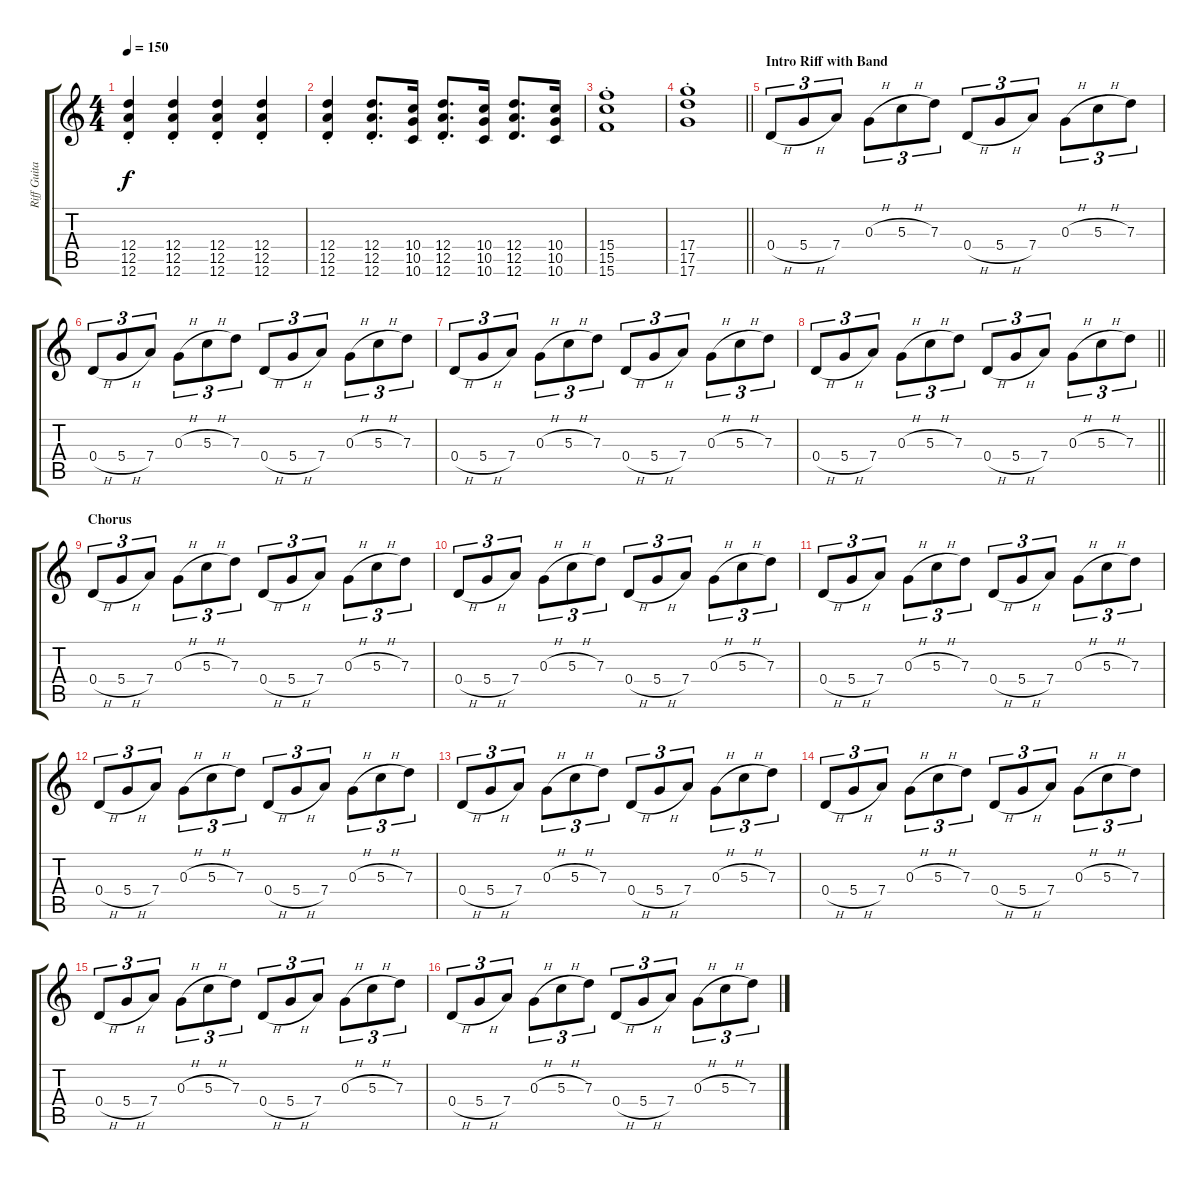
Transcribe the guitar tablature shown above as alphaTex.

\track ("Riff Guitar" "Riff Guita") {instrument distortionguitar}
\staff {score tabs}
\tuning (E4 B3 G3 D3 A2 D2) {hide}
\ts (4 4)
\tempo 150
\clef g2
\ks c
(12.4{st} 12.5{st} 12.6).4{dy f} (12.4{st} 12.5{st} 12.6).4 (12.4{st} 12.5{st} 12.6).4 (12.4{st} 12.5{st} 12.6).4 |
(12.4{st} 12.5{st} 12.6).4 (12.4{st} 12.5{st} 12.6).8{d} (10.4 10.5 10.6).16 (12.4{st} 12.5{st} 12.6).8{d} (10.4 10.5 10.6).16 (12.4 12.5 12.6).8{d} (10.4 10.5 10.6).16 |
(15.4{st} 15.5{st} 15.6).1 |
\barLineRight lightlight
(17.4{st} 17.5{st} 17.6).1 |
\section ("" "Intro Riff with Band")
0.4{h}.8{tu (3 2)} 5.4{h}.8{tu (3 2)} 7.4.8{tu (3 2)} 0.3{h}.8{tu (3 2)} 5.3{h}.8{tu (3 2)} 7.3.8{tu (3 2)} 0.4{h}.8{tu (3 2)} 5.4{h}.8{tu (3 2)} 7.4.8{tu (3 2)} 0.3{h}.8{tu (3 2)} 5.3{h}.8{tu (3 2)} 7.3.8{tu (3 2)} |
0.4{h}.8{tu (3 2)} 5.4{h}.8{tu (3 2)} 7.4.8{tu (3 2)} 0.3{h}.8{tu (3 2)} 5.3{h}.8{tu (3 2)} 7.3.8{tu (3 2)} 0.4{h}.8{tu (3 2)} 5.4{h}.8{tu (3 2)} 7.4.8{tu (3 2)} 0.3{h}.8{tu (3 2)} 5.3{h}.8{tu (3 2)} 7.3.8{tu (3 2)} |
0.4{h}.8{tu (3 2)} 5.4{h}.8{tu (3 2)} 7.4.8{tu (3 2)} 0.3{h}.8{tu (3 2)} 5.3{h}.8{tu (3 2)} 7.3.8{tu (3 2)} 0.4{h}.8{tu (3 2)} 5.4{h}.8{tu (3 2)} 7.4.8{tu (3 2)} 0.3{h}.8{tu (3 2)} 5.3{h}.8{tu (3 2)} 7.3.8{tu (3 2)} |
\barLineRight lightlight
0.4{h}.8{tu (3 2)} 5.4{h}.8{tu (3 2)} 7.4.8{tu (3 2)} 0.3{h}.8{tu (3 2)} 5.3{h}.8{tu (3 2)} 7.3.8{tu (3 2)} 0.4{h}.8{tu (3 2)} 5.4{h}.8{tu (3 2)} 7.4.8{tu (3 2)} 0.3{h}.8{tu (3 2)} 5.3{h}.8{tu (3 2)} 7.3.8{tu (3 2)} |
\section ("" "Chorus")
0.4{h}.8{tu (3 2)} 5.4{h}.8{tu (3 2)} 7.4.8{tu (3 2)} 0.3{h}.8{tu (3 2)} 5.3{h}.8{tu (3 2)} 7.3.8{tu (3 2)} 0.4{h}.8{tu (3 2)} 5.4{h}.8{tu (3 2)} 7.4.8{tu (3 2)} 0.3{h}.8{tu (3 2)} 5.3{h}.8{tu (3 2)} 7.3.8{tu (3 2)} |
0.4{h}.8{tu (3 2)} 5.4{h}.8{tu (3 2)} 7.4.8{tu (3 2)} 0.3{h}.8{tu (3 2)} 5.3{h}.8{tu (3 2)} 7.3.8{tu (3 2)} 0.4{h}.8{tu (3 2)} 5.4{h}.8{tu (3 2)} 7.4.8{tu (3 2)} 0.3{h}.8{tu (3 2)} 5.3{h}.8{tu (3 2)} 7.3.8{tu (3 2)} |
0.4{h}.8{tu (3 2)} 5.4{h}.8{tu (3 2)} 7.4.8{tu (3 2)} 0.3{h}.8{tu (3 2)} 5.3{h}.8{tu (3 2)} 7.3.8{tu (3 2)} 0.4{h}.8{tu (3 2)} 5.4{h}.8{tu (3 2)} 7.4.8{tu (3 2)} 0.3{h}.8{tu (3 2)} 5.3{h}.8{tu (3 2)} 7.3.8{tu (3 2)} |
0.4{h}.8{tu (3 2)} 5.4{h}.8{tu (3 2)} 7.4.8{tu (3 2)} 0.3{h}.8{tu (3 2)} 5.3{h}.8{tu (3 2)} 7.3.8{tu (3 2)} 0.4{h}.8{tu (3 2)} 5.4{h}.8{tu (3 2)} 7.4.8{tu (3 2)} 0.3{h}.8{tu (3 2)} 5.3{h}.8{tu (3 2)} 7.3.8{tu (3 2)} |
0.4{h}.8{tu (3 2)} 5.4{h}.8{tu (3 2)} 7.4.8{tu (3 2)} 0.3{h}.8{tu (3 2)} 5.3{h}.8{tu (3 2)} 7.3.8{tu (3 2)} 0.4{h}.8{tu (3 2)} 5.4{h}.8{tu (3 2)} 7.4.8{tu (3 2)} 0.3{h}.8{tu (3 2)} 5.3{h}.8{tu (3 2)} 7.3.8{tu (3 2)} |
0.4{h}.8{tu (3 2)} 5.4{h}.8{tu (3 2)} 7.4.8{tu (3 2)} 0.3{h}.8{tu (3 2)} 5.3{h}.8{tu (3 2)} 7.3.8{tu (3 2)} 0.4{h}.8{tu (3 2)} 5.4{h}.8{tu (3 2)} 7.4.8{tu (3 2)} 0.3{h}.8{tu (3 2)} 5.3{h}.8{tu (3 2)} 7.3.8{tu (3 2)} |
0.4{h}.8{tu (3 2)} 5.4{h}.8{tu (3 2)} 7.4.8{tu (3 2)} 0.3{h}.8{tu (3 2)} 5.3{h}.8{tu (3 2)} 7.3.8{tu (3 2)} 0.4{h}.8{tu (3 2)} 5.4{h}.8{tu (3 2)} 7.4.8{tu (3 2)} 0.3{h}.8{tu (3 2)} 5.3{h}.8{tu (3 2)} 7.3.8{tu (3 2)} |
0.4{h}.8{tu (3 2)} 5.4{h}.8{tu (3 2)} 7.4.8{tu (3 2)} 0.3{h}.8{tu (3 2)} 5.3{h}.8{tu (3 2)} 7.3.8{tu (3 2)} 0.4{h}.8{tu (3 2)} 5.4{h}.8{tu (3 2)} 7.4.8{tu (3 2)} 0.3{h}.8{tu (3 2)} 5.3{h}.8{tu (3 2)} 7.3.8{tu (3 2)}
